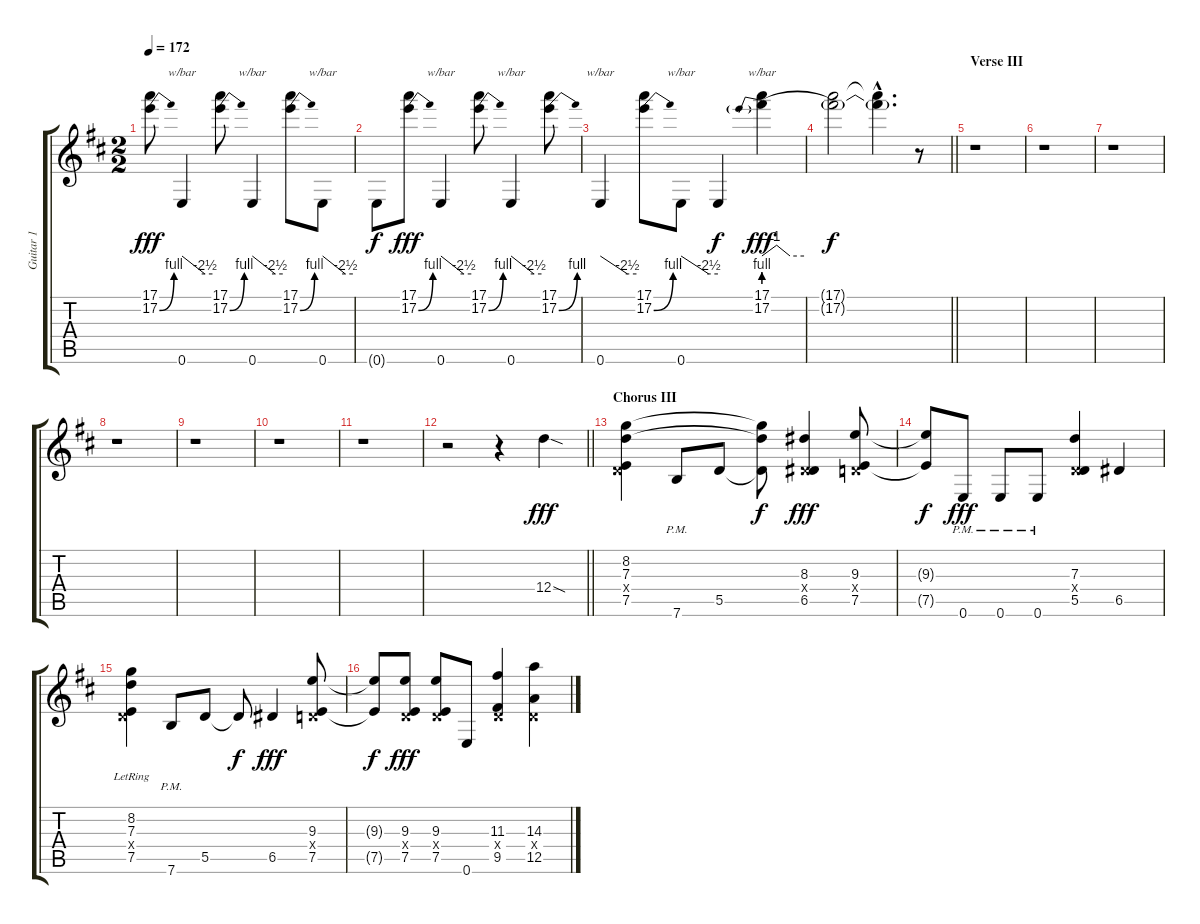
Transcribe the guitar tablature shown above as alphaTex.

\track ("Guitar 1" "Guitar 1") {instrument distortionguitar}
\staff {score tabs}
\tuning (E4 B3 G3 D3 A2 E2) {hide}
\ts (2 2)
\tempo 172
\clef g2
\ks d
(17.1 17.2{be (bend 0 0 60 4)}).8{dy fff} 0.6.4{tbe (custom default 0 0 45 -10 60 -10)} (17.1 17.2{be (bend 0 0 60 4)}).8 0.6.4{tbe (custom default 0 0 45 -10 60 -10)} (17.1 17.2{be (bend 0 0 60 4)}).8 0.6.8{tbe (custom default 0 0 45 -10 60 -10)} |
0.6{t}.8{dy f} (17.1 17.2{be (bend 0 0 60 4)}).8{dy fff} 0.6.4{tbe (custom default 0 0 45 -10 60 -10)} (17.1 17.2{be (bend 0 0 60 4)}).8 0.6.4{tbe (custom default 0 0 45 -10 60 -10)} (17.1 17.2{be (bend 0 0 60 4)}).8 |
0.6.4{tbe (custom default 0 0 45 -10 60 -10)} (17.1 17.2{be (bend 0 0 60 4)}).8 0.6.8{tbe (custom default 0 0 45 -10 60 -10)} 0.6{t}.4{dy f} (17.1 17.2{be (prebend 0 4 60 4)}).4{tbe (custom default 0 0 21 4 40 0 60 0) dy fff volume 0} |
\barLineRight lightlight
(17.1{t} 17.2{t}).2{dy f} (17.1{hac t} 17.2{hac t}).4{d} r.8{volume 16} |
\section ("" "Verse III")
r.1 |
r.1 |
r.1 |
r.1 |
r.1 |
r.1 |
r.1 |
\barLineRight lightlight
r.2 r.4 12.4{sod}.4{dy fff} |
\section ("" "Chorus III")
(8.2 7.3 0.4{x} 7.5).4 7.6{pm}.8 5.5.8 (8.2{t} 7.3{t} 5.5{t}).8{dy f} (8.3 0.4{x} 6.5).4{dy fff} (9.3 0.4{x} 7.5).8 |
(9.3{t} 7.5{t}).8{dy f} 0.6{pm}.8{dy fff} 0.6{pm}.8 0.6{pm}.8 (7.3 0.4{x} 5.5).4 6.5.4 |
(8.2{lr} 7.3{lr} 0.4{x} 7.5{lr}).4 7.6{pm}.8 5.5.8 5.5{t}.8{dy f} 6.5.4{dy fff} (9.3 0.4{x} 7.5).8 |
(9.3{t} 7.5{t}).8{dy f} (9.3 0.4{x} 7.5).8{dy fff} (9.3 0.4{x} 7.5).8 0.6.8 (11.3 0.4{x} 9.5).4 (14.3 0.4{x} 12.5).4
